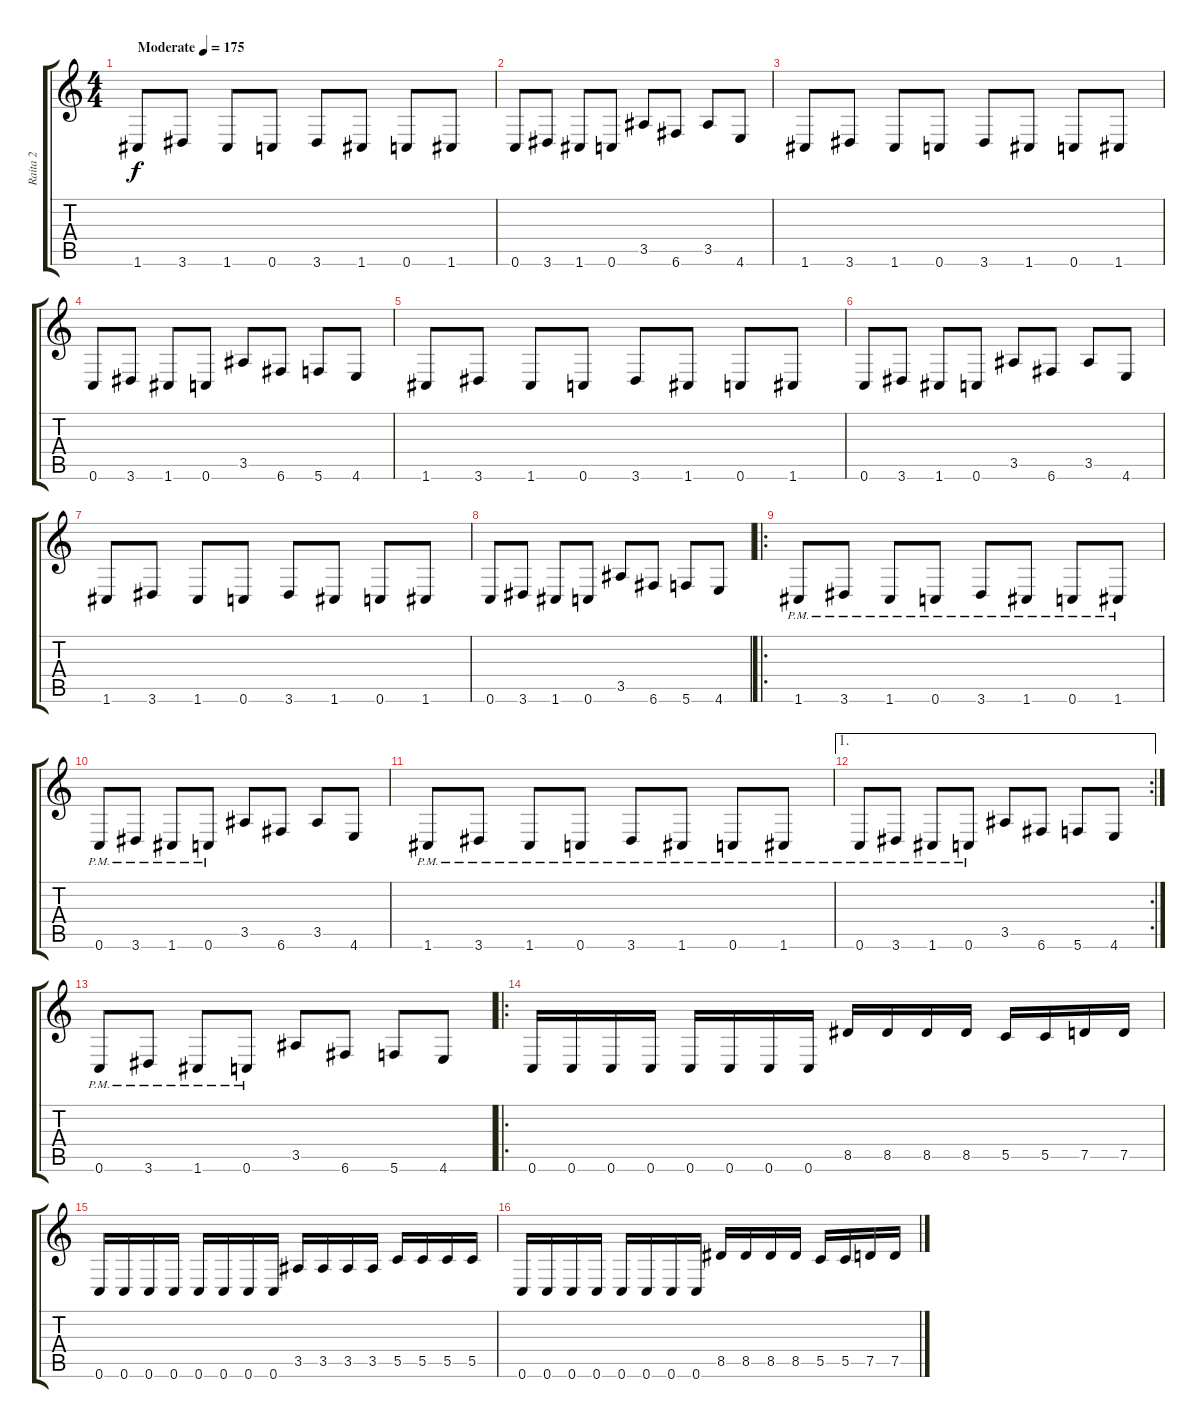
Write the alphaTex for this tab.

\track ("Raita 2" "Raita 2") {instrument distortionguitar}
\staff {score tabs}
\tuning (D4 A3 F3 C3 G2 C2) {hide}
\ts (4 4)
\tempo (175 "Moderate")
\clef g2
\ks c
1.6.8{dy f instrument distortionguitar} 3.6.8 1.6.8 0.6.8 3.6.8 1.6.8 0.6.8 1.6.8 |
0.6.8 3.6.8 1.6.8 0.6.8 3.5.8 6.6.8 3.5.8 4.6.8 |
1.6.8 3.6.8 1.6.8 0.6.8 3.6.8 1.6.8 0.6.8 1.6.8 |
0.6.8 3.6.8 1.6.8 0.6.8 3.5.8 6.6.8 5.6.8 4.6.8 |
1.6.8 3.6.8 1.6.8 0.6.8 3.6.8 1.6.8 0.6.8 1.6.8 |
0.6.8 3.6.8 1.6.8 0.6.8 3.5.8 6.6.8 3.5.8 4.6.8 |
1.6.8 3.6.8 1.6.8 0.6.8 3.6.8 1.6.8 0.6.8 1.6.8 |
0.6.8 3.6.8 1.6.8 0.6.8 3.5.8 6.6.8 5.6.8 4.6.8 |
\ro
1.6{pm}.8 3.6{pm}.8 1.6{pm}.8 0.6{pm}.8 3.6{pm}.8 1.6{pm}.8 0.6{pm}.8 1.6{pm}.8 |
0.6{pm}.8 3.6{pm}.8 1.6{pm}.8 0.6{pm}.8 3.5.8 6.6.8 3.5.8 4.6.8 |
1.6{pm}.8 3.6{pm}.8 1.6{pm}.8 0.6{pm}.8 3.6{pm}.8 1.6{pm}.8 0.6{pm}.8 1.6{pm}.8 |
\ae 1
\rc 2
0.6{pm}.8 3.6{pm}.8 1.6{pm}.8 0.6{pm}.8 3.5.8 6.6.8 5.6.8 4.6.8 |
0.6{pm}.8 3.6{pm}.8 1.6{pm}.8 0.6{pm}.8 3.5.8 6.6.8 5.6.8 4.6.8 |
\ro
0.6.16 0.6.16 0.6.16 0.6.16 0.6.16 0.6.16 0.6.16 0.6.16 8.5.16 8.5.16 8.5.16 8.5.16 5.5.16 5.5.16 7.5.16 7.5.16 |
0.6.16 0.6.16 0.6.16 0.6.16 0.6.16 0.6.16 0.6.16 0.6.16 3.5.16 3.5.16 3.5.16 3.5.16 5.5.16 5.5.16 5.5.16 5.5.16 |
0.6.16 0.6.16 0.6.16 0.6.16 0.6.16 0.6.16 0.6.16 0.6.16 8.5.16 8.5.16 8.5.16 8.5.16 5.5.16 5.5.16 7.5.16 7.5.16
